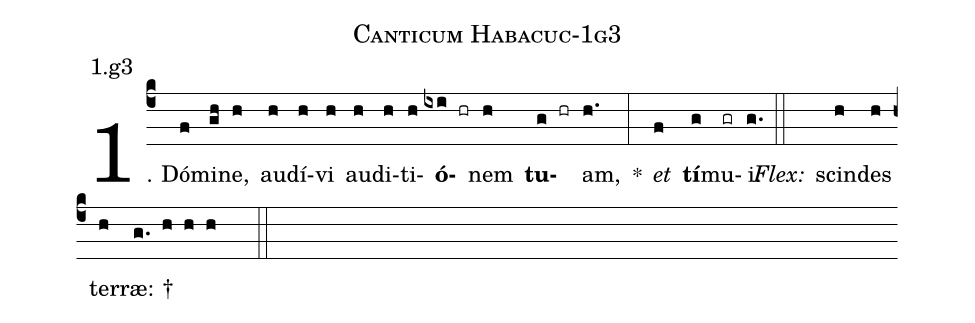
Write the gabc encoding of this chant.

name: Canticum Habacuc-1g3;
annotation: 1.g3;
%%
(c4)1. Dó(f)mi(gh)ne,(h) au(h)dí(h)vi(h) au(h)di(h)ti(h)<b>ó</b>(ixi hr)nem(h) <b>tu</b>(g hr)am,(h.) *(:) <i>et</i>(f) <b>tí</b>(g)mu(gr)i.(g.) (::)
<i>Flex:</i>()  scin(h)des(h) ter(h)ræ: †(g. h h h  ::)
